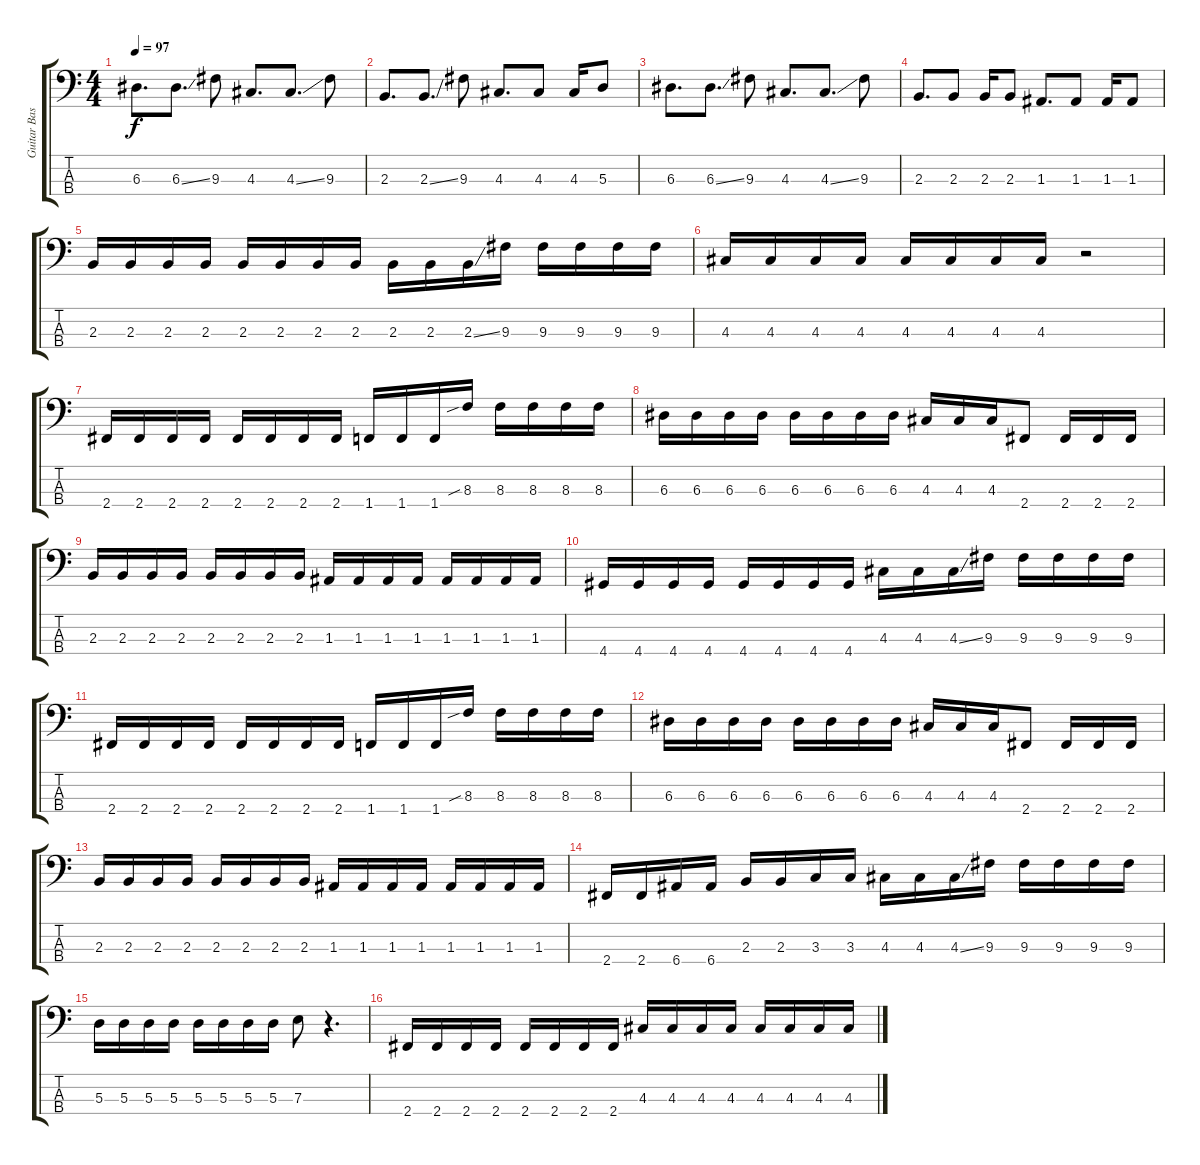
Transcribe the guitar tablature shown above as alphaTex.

\track ("Guitar Bass : Akiyama Mio - Swan" "Guitar Bas") {instrument electricbasspick}
\staff {score tabs}
\tuning (G2 D2 A1 E1) {hide}
\ts (4 4)
\tempo 97
\clef f4
\ks c
6.3.8{d dy f} 6.3{ss}.8{d} 9.3.8 4.3.8{d} 4.3{ss}.8{d} 9.3.8 |
2.3.8{d} 2.3{ss}.8{d} 9.3.8 4.3.8{d} 4.3.8 4.3.16 5.3.8 |
6.3.8{d} 6.3{ss}.8{d} 9.3.8 4.3.8{d} 4.3{ss}.8{d} 9.3.8 |
2.3.8{d} 2.3.8 2.3.16 2.3.8 1.3.8{d} 1.3.8 1.3.16 1.3.8 |
2.3.16 2.3.16 2.3.16 2.3.16 2.3.16 2.3.16 2.3.16 2.3.16 2.3.16 2.3.16 2.3{ss}.16 9.3.16 9.3.16 9.3.16 9.3.16 9.3.16 |
4.3.16 4.3.16 4.3.16 4.3.16 4.3.16 4.3.16 4.3.16 4.3.16 r.2 |
2.4.16 2.4.16 2.4.16 2.4.16 2.4.16 2.4.16 2.4.16 2.4.16 1.4.16 1.4.16 1.4.16 8.3{sib}.16 8.3.16 8.3.16 8.3.16 8.3.16 |
6.3.16 6.3.16 6.3.16 6.3.16 6.3.16 6.3.16 6.3.16 6.3.16 4.3.16 4.3.16 4.3.16 2.4.8 2.4.16 2.4.16 2.4.16 |
2.3.16 2.3.16 2.3.16 2.3.16 2.3.16 2.3.16 2.3.16 2.3.16 1.3.16 1.3.16 1.3.16 1.3.16 1.3.16 1.3.16 1.3.16 1.3.16 |
4.4.16 4.4.16 4.4.16 4.4.16 4.4.16 4.4.16 4.4.16 4.4.16 4.3.16 4.3.16 4.3{ss}.16 9.3.16 9.3.16 9.3.16 9.3.16 9.3.16 |
2.4.16 2.4.16 2.4.16 2.4.16 2.4.16 2.4.16 2.4.16 2.4.16 1.4.16 1.4.16 1.4.16 8.3{sib}.16 8.3.16 8.3.16 8.3.16 8.3.16 |
6.3.16 6.3.16 6.3.16 6.3.16 6.3.16 6.3.16 6.3.16 6.3.16 4.3.16 4.3.16 4.3.16 2.4.8 2.4.16 2.4.16 2.4.16 |
2.3.16 2.3.16 2.3.16 2.3.16 2.3.16 2.3.16 2.3.16 2.3.16 1.3.16 1.3.16 1.3.16 1.3.16 1.3.16 1.3.16 1.3.16 1.3.16 |
2.4.16 2.4.16 6.4.16 6.4.16 2.3.16 2.3.16 3.3.16 3.3.16 4.3.16 4.3.16 4.3{ss}.16 9.3.16 9.3.16 9.3.16 9.3.16 9.3.16 |
5.3.16 5.3.16 5.3.16 5.3.16 5.3.16 5.3.16 5.3.16 5.3.16 7.3.8 r.4{d} |
2.4.16 2.4.16 2.4.16 2.4.16 2.4.16 2.4.16 2.4.16 2.4.16 4.3.16 4.3.16 4.3.16 4.3.16 4.3.16 4.3.16 4.3.16 4.3.16
